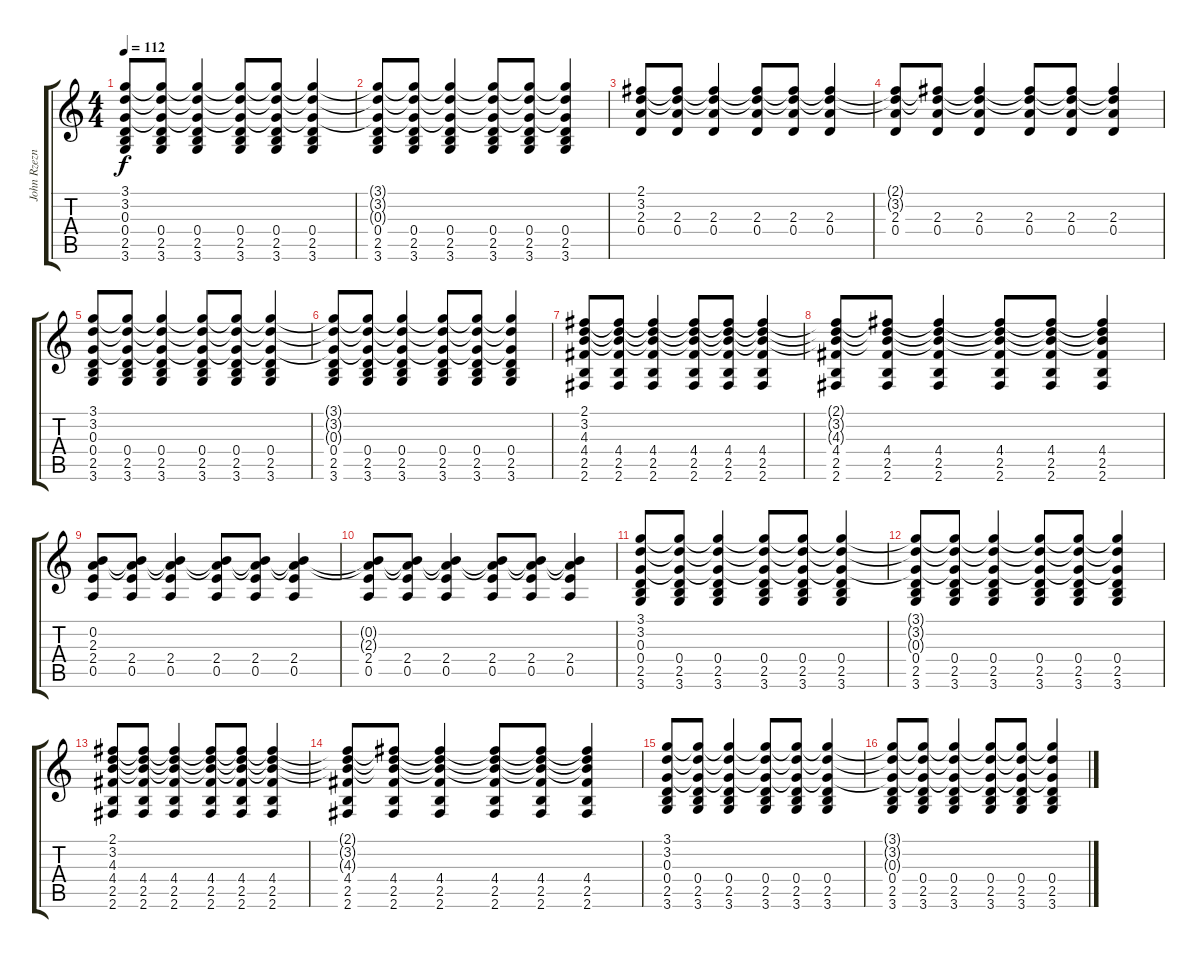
\track ("John Rzeznik - Rythem 2" "John Rzezn") {instrument distortionguitar}
\staff {score tabs}
\tuning (E4 B3 G3 D3 A2 E2) {hide}
\ts (4 4)
\tempo 112
\clef g2
\ks c
(3.1 3.2 0.3 0.4 2.5 3.6).8{dy f} (3.1{t} 3.2{t} 0.3{t} 0.4 2.5 3.6).8 (3.1{t} 3.2{t} 0.3{t} 0.4 2.5 3.6).4 (3.1{t} 3.2{t} 0.3{t} 0.4 2.5 3.6).8 (3.1{t} 3.2{t} 0.3{t} 0.4 2.5 3.6).8 (3.1{t} 3.2{t} 0.3{t} 0.4 2.5 3.6).4 |
(3.1{t} 3.2{t} 0.3{t} 0.4 2.5 3.6).8 (3.1{t} 3.2{t} 0.3{t} 0.4 2.5 3.6).8 (3.1{t} 3.2{t} 0.3{t} 0.4 2.5 3.6).4 (3.1{t} 3.2{t} 0.3{t} 0.4 2.5 3.6).8 (3.1{t} 3.2{t} 0.3{t} 0.4 2.5 3.6).8 (3.1{t} 3.2{t} 0.3{t} 0.4 2.5 3.6).4 |
(2.1 3.2 2.3 0.4).8 (2.1{t} 3.2{t} 2.3 0.4).8 (2.1{t} 3.2{t} 2.3 0.4).4 (2.1{t} 3.2{t} 2.3 0.4).8 (2.1{t} 3.2{t} 2.3 0.4).8 (2.1{t} 3.2{t} 2.3 0.4).4 |
(2.1{t} 3.2{t} 2.3 0.4).8 (2.1{t} 3.2{t} 2.3 0.4).8 (2.1{t} 3.2{t} 2.3 0.4).4 (2.1{t} 3.2{t} 2.3 0.4).8 (2.1{t} 3.2{t} 2.3 0.4).8 (2.1{t} 3.2{t} 2.3 0.4).4 |
(3.1 3.2 0.3 0.4 2.5 3.6).8 (3.1{t} 3.2{t} 0.3{t} 0.4 2.5 3.6).8 (3.1{t} 3.2{t} 0.3{t} 0.4 2.5 3.6).4 (3.1{t} 3.2{t} 0.3{t} 0.4 2.5 3.6).8 (3.1{t} 3.2{t} 0.3{t} 0.4 2.5 3.6).8 (3.1{t} 3.2{t} 0.3{t} 0.4 2.5 3.6).4 |
(3.1{t} 3.2{t} 0.3{t} 0.4 2.5 3.6).8 (3.1{t} 3.2{t} 0.3{t} 0.4 2.5 3.6).8 (3.1{t} 3.2{t} 0.3{t} 0.4 2.5 3.6).4 (3.1{t} 3.2{t} 0.3{t} 0.4 2.5 3.6).8 (3.1{t} 3.2{t} 0.3{t} 0.4 2.5 3.6).8 (3.1{t} 3.2{t} 0.3{t} 0.4 2.5 3.6).4 |
(2.1 3.2 4.3 4.4 2.5 2.6).8 (2.1{t} 3.2{t} 4.3{t} 4.4 2.5 2.6).8 (2.1{t} 3.2{t} 4.3{t} 4.4 2.5 2.6).4 (2.1{t} 3.2{t} 4.3{t} 4.4 2.5 2.6).8 (2.1{t} 3.2{t} 4.3{t} 4.4 2.5 2.6).8 (2.1{t} 3.2{t} 4.3{t} 4.4 2.5 2.6).4 |
(2.1{t} 3.2{t} 4.3{t} 4.4 2.5 2.6).8 (2.1{t} 3.2{t} 4.3{t} 4.4 2.5 2.6).8 (2.1{t} 3.2{t} 4.3{t} 4.4 2.5 2.6).4 (2.1{t} 3.2{t} 4.3{t} 4.4 2.5 2.6).8 (2.1{t} 3.2{t} 4.3{t} 4.4 2.5 2.6).8 (2.1{t} 3.2{t} 4.3{t} 4.4 2.5 2.6).4 |
(0.2 2.3 2.4 0.5).8 (0.2{t} 2.3{t} 2.4 0.5).8 (0.2{t} 2.3{t} 2.4 0.5).4 (0.2{t} 2.3{t} 2.4 0.5).8 (0.2{t} 2.3{t} 2.4 0.5).8 (0.2{t} 2.3{t} 2.4 0.5).4 |
(0.2{t} 2.3{t} 2.4 0.5).8 (0.2{t} 2.3{t} 2.4 0.5).8 (0.2{t} 2.3{t} 2.4 0.5).4 (0.2{t} 2.3{t} 2.4 0.5).8 (0.2{t} 2.3{t} 2.4 0.5).8 (0.2{t} 2.3{t} 2.4 0.5).4 |
(3.1 3.2 0.3 0.4 2.5 3.6).8 (3.1{t} 3.2{t} 0.3{t} 0.4 2.5 3.6).8 (3.1{t} 3.2{t} 0.3{t} 0.4 2.5 3.6).4 (3.1{t} 3.2{t} 0.3{t} 0.4 2.5 3.6).8 (3.1{t} 3.2{t} 0.3{t} 0.4 2.5 3.6).8 (3.1{t} 3.2{t} 0.3{t} 0.4 2.5 3.6).4 |
(3.1{t} 3.2{t} 0.3{t} 0.4 2.5 3.6).8 (3.1{t} 3.2{t} 0.3{t} 0.4 2.5 3.6).8 (3.1{t} 3.2{t} 0.3{t} 0.4 2.5 3.6).4 (3.1{t} 3.2{t} 0.3{t} 0.4 2.5 3.6).8 (3.1{t} 3.2{t} 0.3{t} 0.4 2.5 3.6).8 (3.1{t} 3.2{t} 0.3{t} 0.4 2.5 3.6).4 |
(2.1 3.2 4.3 4.4 2.5 2.6).8 (2.1{t} 3.2{t} 4.3{t} 4.4 2.5 2.6).8 (2.1{t} 3.2{t} 4.3{t} 4.4 2.5 2.6).4 (2.1{t} 3.2{t} 4.3{t} 4.4 2.5 2.6).8 (2.1{t} 3.2{t} 4.3{t} 4.4 2.5 2.6).8 (2.1{t} 3.2{t} 4.3{t} 4.4 2.5 2.6).4 |
(2.1{t} 3.2{t} 4.3{t} 4.4 2.5 2.6).8 (2.1{t} 3.2{t} 4.3{t} 4.4 2.5 2.6).8 (2.1{t} 3.2{t} 4.3{t} 4.4 2.5 2.6).4 (2.1{t} 3.2{t} 4.3{t} 4.4 2.5 2.6).8 (2.1{t} 3.2{t} 4.3{t} 4.4 2.5 2.6).8 (2.1{t} 3.2{t} 4.3{t} 4.4 2.5 2.6).4 |
(3.1 3.2 0.3 0.4 2.5 3.6).8 (3.1{t} 3.2{t} 0.3{t} 0.4 2.5 3.6).8 (3.1{t} 3.2{t} 0.3{t} 0.4 2.5 3.6).4 (3.1{t} 3.2{t} 0.3{t} 0.4 2.5 3.6).8 (3.1{t} 3.2{t} 0.3{t} 0.4 2.5 3.6).8 (3.1{t} 3.2{t} 0.3{t} 0.4 2.5 3.6).4 |
(3.1{t} 3.2{t} 0.3{t} 0.4 2.5 3.6).8 (3.1{t} 3.2{t} 0.3{t} 0.4 2.5 3.6).8 (3.1{t} 3.2{t} 0.3{t} 0.4 2.5 3.6).4 (3.1{t} 3.2{t} 0.3{t} 0.4 2.5 3.6).8 (3.1{t} 3.2{t} 0.3{t} 0.4 2.5 3.6).8 (3.1{t} 3.2{t} 0.3{t} 0.4 2.5 3.6).4
